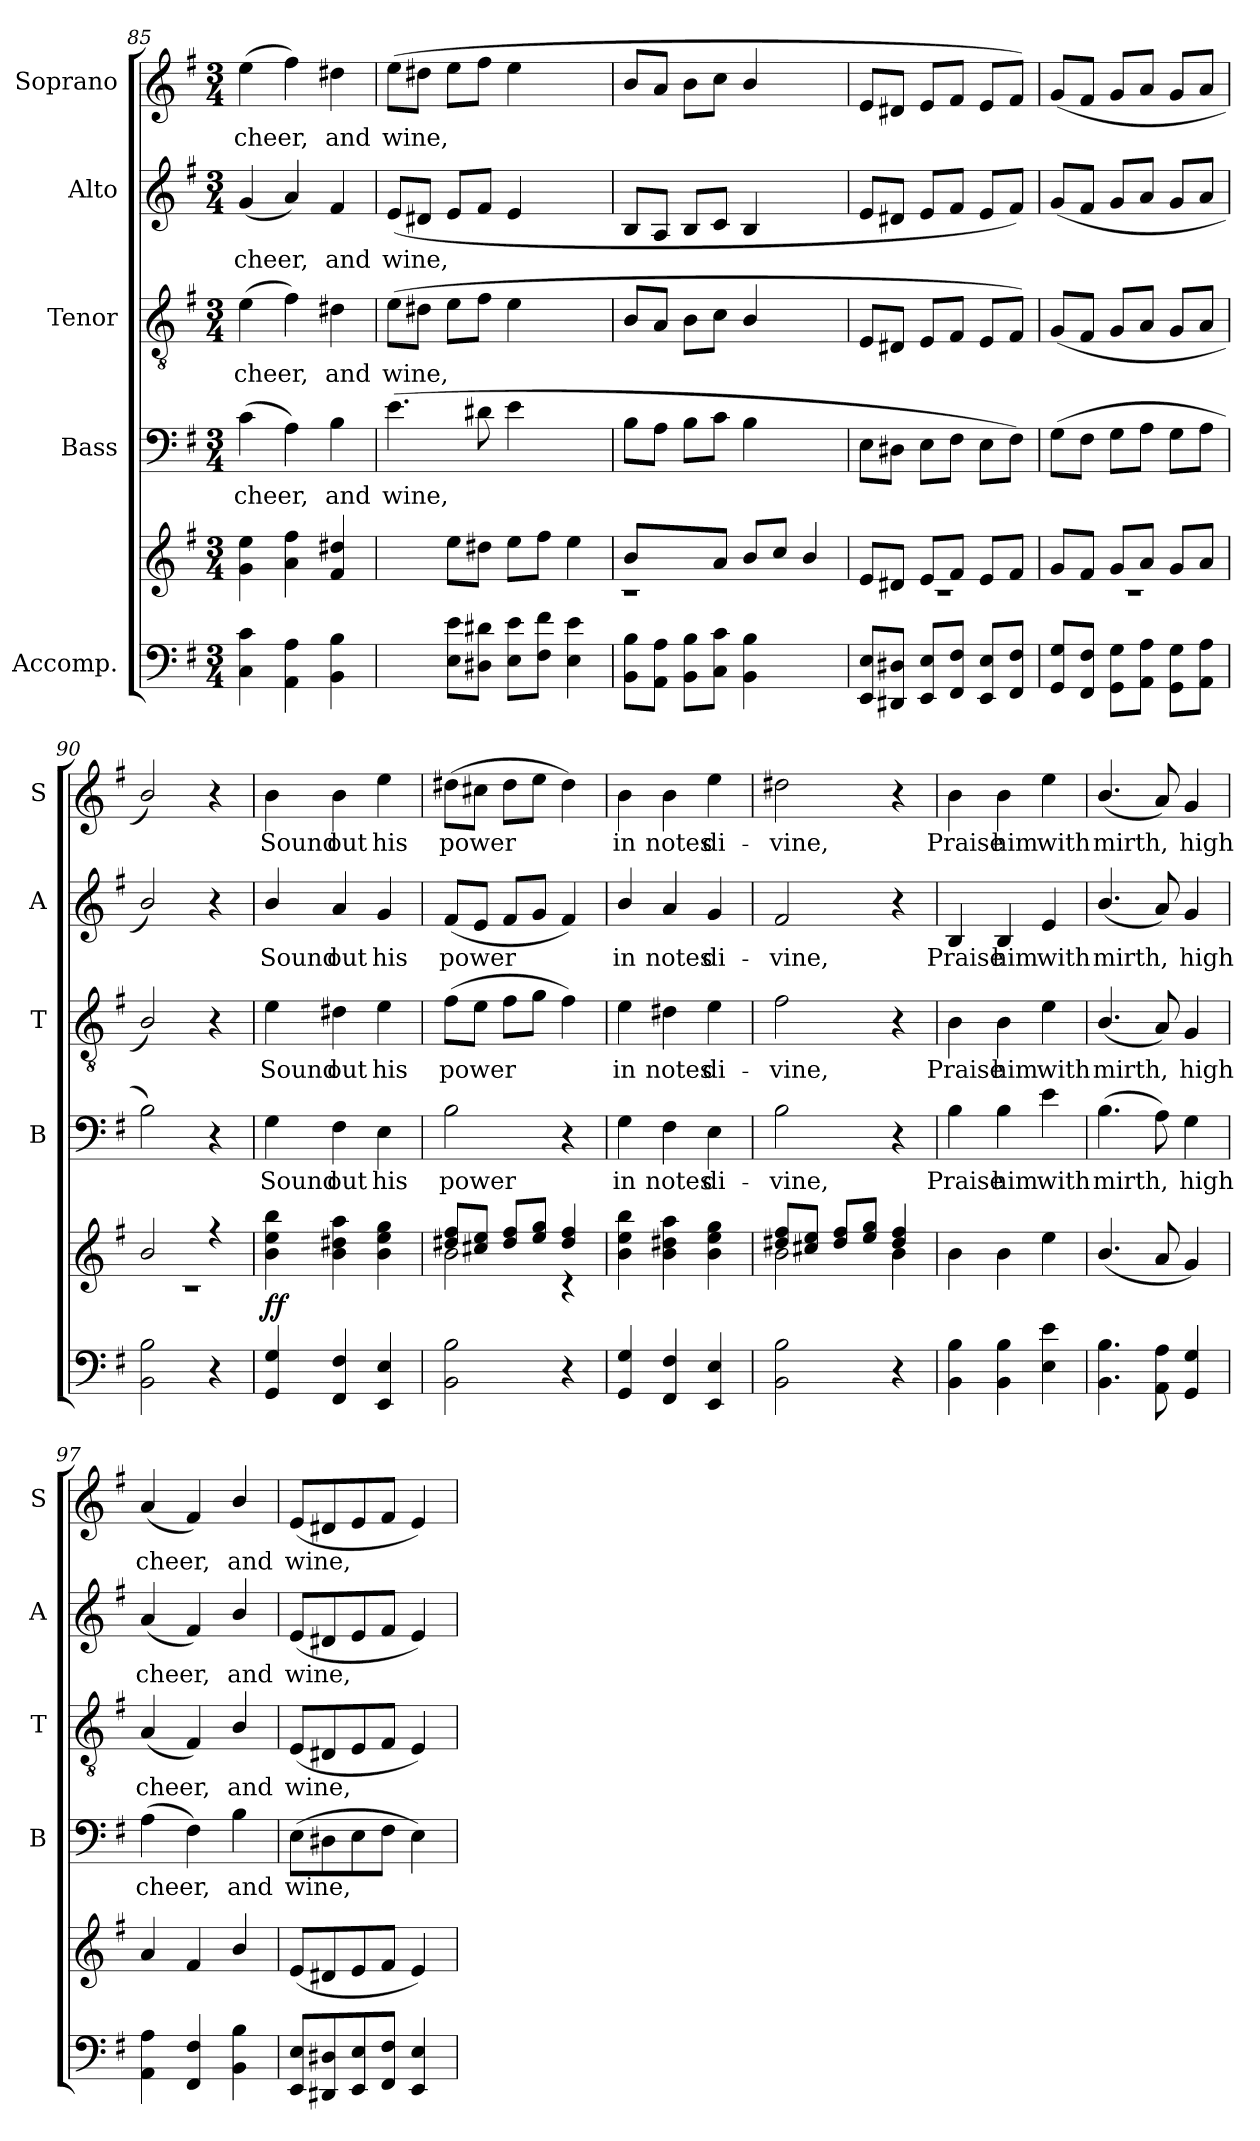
**kern	**kern	**dynam	**kern	**text	**kern	**text	**kern	**text	**kern	**text
*part5	*part5	*part5	*part4	*part4	*part3	*part3	*part2	*part2	*part1	*part1
*staff6	*staff5	*staff5/6	*staff4	*staff4	*staff3	*staff3	*staff2	*staff2	*staff1	*staff1
*I"Accomp.	*	*	*I"Bass	*	*I"Tenor	*	*I"Alto	*	*I"Soprano	*
*	*	*	*I'B	*	*I'T	*	*I'A	*	*I'S	*
*clefF4	*clefG2	*	*clefF4	*	*clefGv2	*	*clefG2	*	*clefG2	*
*k[f#]	*k[f#]	*	*k[f#]	*	*k[f#]	*	*k[f#]	*	*k[f#]	*
*G:	*G:	*	*G:	*	*G:	*	*G:	*	*G:	*
*M3/4	*M3/4	*	*M3/4	*	*M3/4	*	*M3/4	*	*M3/4	*
=85	=85	=85	=85	=85	=85	=85	=85	=85	=85	=85
*	*^	*	*	*	*	*	*	*	*	*
!	!	!	!	!	!LO:LY:b	!	!LO:LY:b	!	!LO:LY:b	!	!LO:LY:b
4C\ 4c\	4g\ 4ee\	2ryy	.	(>4c\	cheer,	(>4e\	cheer,	(<4g/	cheer,	(>4ee\	cheer,
4AA\ 4A\	4a\ 4ff#\	.	.	4A\)	.	4f#\)	.	4a/)	.	4ff#\)	.
!	!	!	!	!	!LO:LY:b	!	!LO:LY:b	!	!LO:LY:b	!	!LO:LY:b
4BB\ 4B\	4f#/ 4dd#X/	4ryy	.	4B\	and	4d#X\	and	4f#/	and	4dd#X\	and
=86	=86	=86	=86	=86	=86	=86	=86	=86	=86	=86	=86
!	!	!	!	!	!LO:LY:b	!	!LO:LY:b	!	!LO:LY:b	!	!LO:LY:b
4ryy	2.ryy	4ryy	.	(>4.e\	wine,	(>8e\L	wine,	(<8e/L	wine,	(>8ee\L	wine,
.	.	.	.	.	.	8d#X\J	.	8d#X/J	.	8dd#X\J	.
8E\ 8e\L	.	8ee\L	.	.	.	8e\L	.	8e/L	.	8ee\L	.
8D#X\ 8d#X\J	.	8dd#X\J	.	8d#X\	.	8f#\J	.	8f#/J	.	8ff#\J	.
8E\ 8e\L	.	8ee\L	.	4e\	.	4e\	.	4e/	.	4ee\	.
8F#\ 8f#\J	.	8ff#\J	.	.	.	.	.	.	.	.	.
4E\ 4e\	4ryy	4ee\	.	4ryy	.	4ryy	.	4ryy	.	4ryy	.
=87	=87	=87	=87	=87	=87	=87	=87	=87	=87	=87	=87
!	!	!LO:N:vis=1	!	!	!	!	!	!	!	!	!
8BB\ 8B\L	8b/L	2.rc	.	8B\L	.	8B/L	.	8B/L	.	8b/L	.
8AA\ 8A\J	4ryy	.	.	8A\J	.	8A/J	.	8A/J	.	8a/J	.
8BB\ 8B\L	.	.	.	8B\L	.	8B\L	.	8B/L	.	8b\L	.
8C\ 8c\J	8a/J	.	.	8c\J	.	8c\J	.	8c/J	.	8cc\J	.
4BB\ 4B\	8b/L	.	.	4B\	.	4B/	.	4B/	.	4b/	.
.	8cc/J	.	.	.	.	.	.	.	.	.	.
4ryy	4b/	4ryy	.	4ryy	.	4ryy	.	4ryy	.	4ryy	.
=88	=88	=88	=88	=88	=88	=88	=88	=88	=88	=88	=88
!	!	!LO:N:vis=1	!	!	!	!	!	!	!	!	!
8EE/ 8E/L	8e/L	2.rc	.	8E\L	.	8E/L	.	8e/L	.	8e/L	.
8DD#X/ 8D#X/J	8d#X/J	.	.	8D#X\J	.	8D#X/J	.	8d#X/J	.	8d#X/J	.
8EE/ 8E/L	8e/L	.	.	8E\L	.	8E/L	.	8e/L	.	8e/L	.
8FF#/ 8F#/J	8f#/J	.	.	8F#\J	.	8F#/J	.	8f#/J	.	8f#/J	.
8EE/ 8E/L	8e/L	.	.	8E\L	.	8E/L	.	8e/L	.	8e/L	.
8FF#/ 8F#/J	8f#/J	.	.	8F#\J)	.	8F#/J)	.	8f#/J)	.	8f#/J)	.
!!LO:LB:g=z
=89	=89	=89	=89	=89	=89	=89	=89	=89	=89	=89	=89
!	!	!LO:N:vis=1	!	!	!	!	!	!	!	!	!
8GG/ 8G/L	8g/L	2.rc	.	(>8G\L	.	(<8G/L	.	(<8g/L	.	(<8g/L	.
8FF#/ 8F#/J	8f#/J	.	.	8F#\J	.	8F#/J	.	8f#/J	.	8f#/J	.
8GG\ 8G\L	8g/L	.	.	8G\L	.	8G/L	.	8g/L	.	8g/L	.
8AA\ 8A\J	8a/J	.	.	8A\J	.	8A/J	.	8a/J	.	8a/J	.
8GG\ 8G\L	8g/L	.	.	8G\L	.	8G/L	.	8g/L	.	8g/L	.
8AA\ 8A\J	8a/J	.	.	8A\J	.	8A/J	.	8a/J	.	8a/J	.
=90	=90	=90	=90	=90	=90	=90	=90	=90	=90	=90	=90
!	!	!LO:N:vis=1	!	!	!	!	!	!	!	!	!
2BB\ 2B\	2b/	2.rc	.	2B\)	.	2B/)	.	2b/)	.	2b/)	.
4r	4r	.	.	4r	.	4r	.	4r	.	4r	.
=91	=91	=91	=91	=91	=91	=91	=91	=91	=91	=91	=91
!	!	!	!LO:DY:b	!	!LO:LY:b	!	!LO:LY:b	!	!LO:LY:b	!	!LO:LY:b
4GG/ 4G/	4b\ 4ee\ 4bb\	2ryy	ff	4G\	Sound	4e\	Sound	4b/	Sound	4b\	Sound
!	!	!	!	!	!LO:LY:b	!	!LO:LY:b	!	!LO:LY:b	!	!LO:LY:b
4FF#/ 4F#/	4b\ 4dd#X\ 4aa\	.	.	4F#\	out	4d#X\	out	4a/	out	4b\	out
!	!	!	!	!	!LO:LY:b	!	!LO:LY:b	!	!LO:LY:b	!	!LO:LY:b
4EE/ 4E/	4b\ 4ee\ 4gg\	4ryy	.	4E\	his	4e\	his	4g/	his	4ee\	his
=92	=92	=92	=92	=92	=92	=92	=92	=92	=92	=92	=92
!	!	!	!	!	!LO:LY:b	!	!LO:LY:b	!	!LO:LY:b	!	!LO:LY:b
2BB\ 2B\	8dd#X/ 8ff#/L	2b\	.	2B\	power	(>8f#\L	power	(<8f#/L	power	(>8dd#X\L	power
.	8cc#X/ 8ee/J	.	.	.	.	8e\J	.	8e/J	.	8cc#X\J	.
.	8dd#/ 8ff#/L	.	.	.	.	8f#\L	.	8f#/L	.	8dd#\L	.
.	8ee/ 8gg/J	.	.	.	.	8g\J	.	8g/J	.	8ee\J	.
4r	4dd#/ 4ff#/	4rc	.	4r	.	4f#\)	.	4f#/)	.	4dd#\)	.
=93	=93	=93	=93	=93	=93	=93	=93	=93	=93	=93	=93
!	!	!	!	!	!LO:LY:b	!	!LO:LY:b	!	!LO:LY:b	!	!LO:LY:b
4GG/ 4G/	4b\ 4ee\ 4bb\	2ryy	.	4G\	in	4e\	in	4b/	in	4b\	in
!	!	!	!	!	!LO:LY:b	!	!LO:LY:b	!	!LO:LY:b	!	!LO:LY:b
4FF#/ 4F#/	4b\ 4dd#X\ 4aa\	.	.	4F#\	notes	4d#X\	notes	4a/	notes	4b\	notes
!	!	!	!	!	!LO:LY:b	!	!LO:LY:b	!	!LO:LY:b	!	!LO:LY:b
4EE/ 4E/	4b\ 4ee\ 4gg\	4ryy	.	4E\	di-	4e\	di-	4g/	di-	4ee\	di-
=94	=94	=94	=94	=94	=94	=94	=94	=94	=94	=94	=94
!	!	!	!	!	!LO:LY:b	!	!LO:LY:b	!	!LO:LY:b	!	!LO:LY:b
2BB\ 2B\	8dd#X/ 8ff#/L	2b\	.	2B\	-vine,	2f#\	-vine,	2f#/	-vine,	2dd#X\	-vine,
.	8cc#X/ 8ee/J	.	.	.	.	.	.	.	.	.	.
.	8dd#/ 8ff#/L	.	.	.	.	.	.	.	.	.	.
.	8ee/ 8gg/J	.	.	.	.	.	.	.	.	.	.
4r	4dd#/ 4ff#/	4b\	.	4r	.	4r	.	4r	.	4r	.
=95	=95	=95	=95	=95	=95	=95	=95	=95	=95	=95	=95
!	!	!	!	!	!LO:LY:b	!	!LO:LY:b	!	!LO:LY:b	!	!LO:LY:b
4BB\ 4B\	4b\	2ryy	.	4B\	Praise	4B\	Praise	4B/	Praise	4b\	Praise
!	!	!	!	!	!LO:LY:b	!	!LO:LY:b	!	!LO:LY:b	!	!LO:LY:b
4BB\ 4B\	4b\	.	.	4B\	him	4B\	him	4B/	him	4b\	him
!	!	!	!	!	!LO:LY:b	!	!LO:LY:b	!	!LO:LY:b	!	!LO:LY:b
4E\ 4e\	4ee\	4ryy	.	4e\	with	4e\	with	4e/	with	4ee\	with
=96	=96	=96	=96	=96	=96	=96	=96	=96	=96	=96	=96
!	!	!	!	!	!LO:LY:b	!	!LO:LY:b	!	!LO:LY:b	!	!LO:LY:b
4.BB\ 4.B\	(>4.b/	2ryy	.	(>4.B\	mirth,	(<4.B/	mirth,	(<4.b/	mirth,	(<4.b/	mirth,
8AA\ 8A\	8a/	.	.	8A\)	.	8A/)	.	8a/)	.	8a/)	.
!	!	!	!	!	!LO:LY:b	!	!LO:LY:b	!	!LO:LY:b	!	!LO:LY:b
4GG/ 4G/	4g/)	4ryy	.	4G\	high	4G/	high	4g/	high	4g/	high
!!LO:LB:g=z
=97	=97	=97	=97	=97	=97	=97	=97	=97	=97	=97	=97
!	!	!	!	!	!LO:LY:b	!	!LO:LY:b	!	!LO:LY:b	!	!LO:LY:b
4AA\ 4A\	4a/	2ryy	.	(>4A\	cheer,	(<4A/	cheer,	(<4a/	cheer,	(<4a/	cheer,
4FF#/ 4F#/	4f#/	.	.	4F#\)	.	4F#/)	.	4f#/)	.	4f#/)	.
!	!	!	!	!	!LO:LY:b	!	!LO:LY:b	!	!LO:LY:b	!	!LO:LY:b
4BB\ 4B\	4b/	4ryy	.	4B\	and	4B/	and	4b/	and	4b/	and
=98	=98	=98	=98	=98	=98	=98	=98	=98	=98	=98	=98
!	!	!	!	!	!LO:LY:b	!	!LO:LY:b	!	!LO:LY:b	!	!LO:LY:b
8EE/ 8E/L	(<8e/L	2ryy	.	(>8E\L	wine,	(<8E/L	wine,	(<8e/L	wine,	(<8e/L	wine,
8DD#X/ 8D#X/	8d#X/	.	.	8D#X\	.	8D#X/	.	8d#X/	.	8d#X/	.
8EE/ 8E/	8e/	.	.	8E\	.	8E/	.	8e/	.	8e/	.
8FF#/ 8F#/J	8f#/J	.	.	8F#\J	.	8F#/J	.	8f#/J	.	8f#/J	.
4EE/ 4E/	4e/)	4ryy	.	4E\)	.	4E/)	.	4e/)	.	4e/)	.
*	*v	*v	*	*	*	*	*	*	*	*	*
=	=	=	=	=	=	=	=	=	=	=
*-	*-	*-	*-	*-	*-	*-	*-	*-	*-	*-
